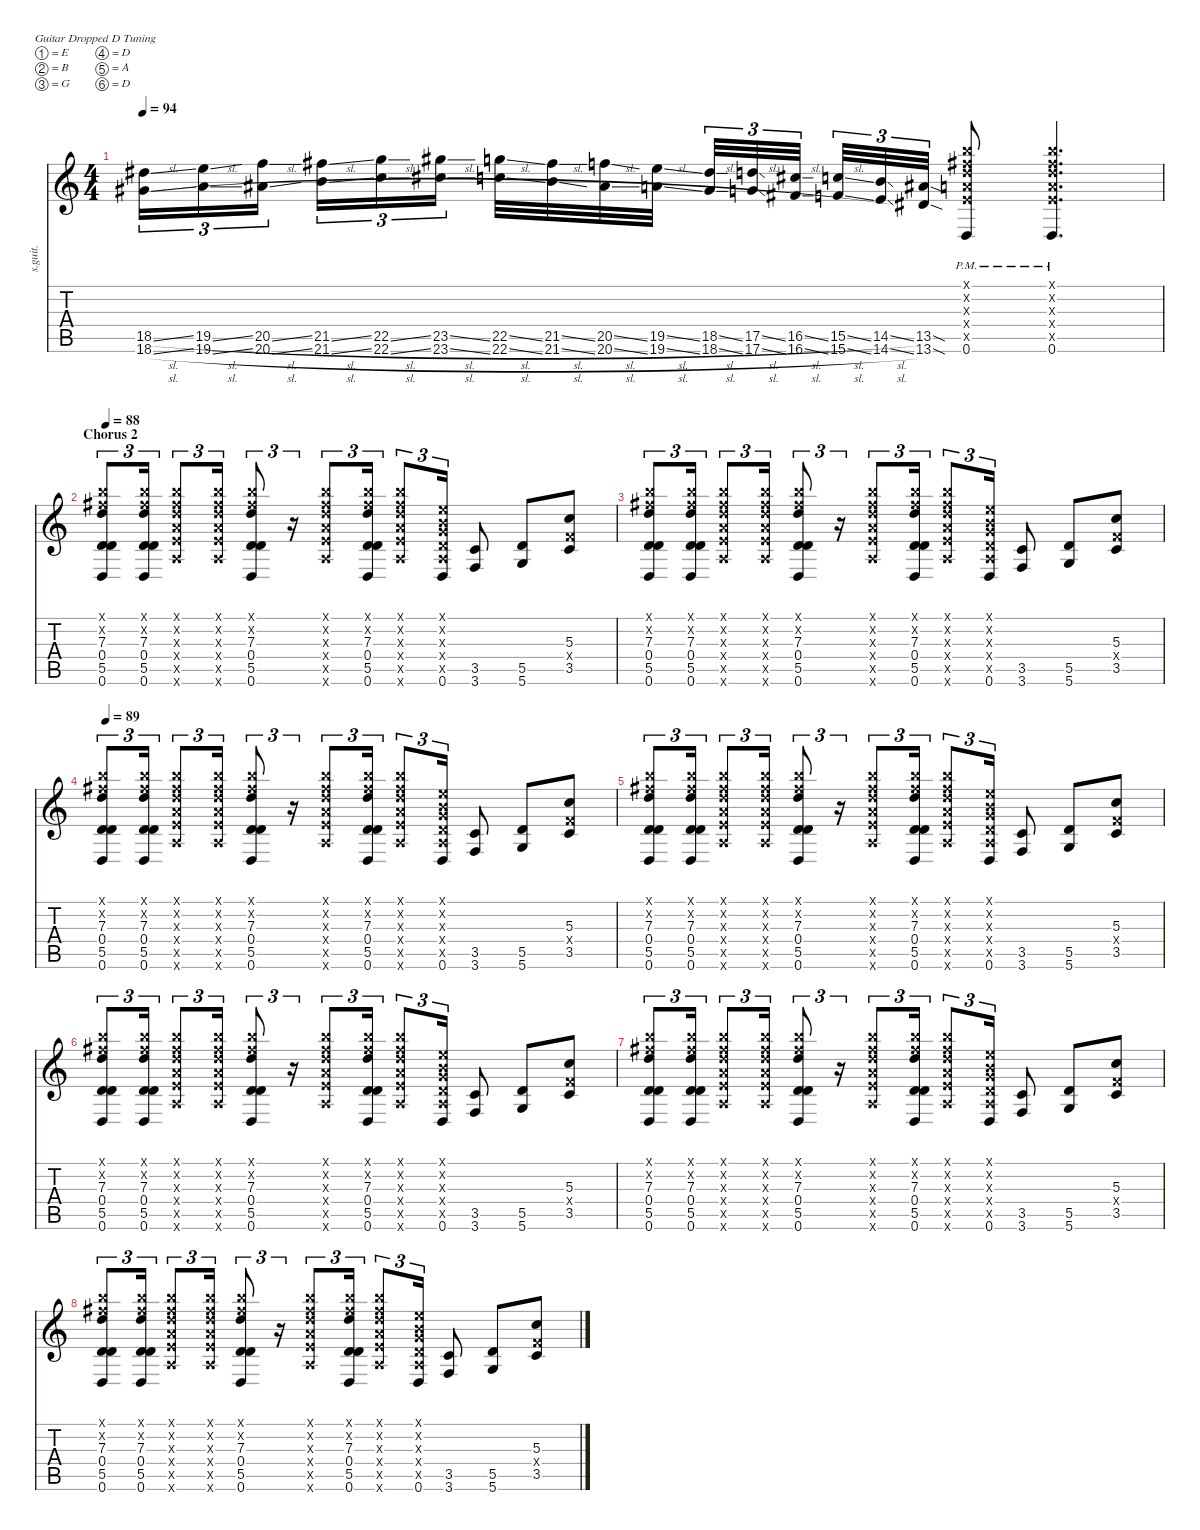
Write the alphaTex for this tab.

\defaultSystemsLayout 4
\hideDynamics
\bracketExtendMode nobrackets
\track ("Tom Morello - Guitar 2" "s.guit.") {instrument overdrivenguitar}
\staff {score tabs}
\tuning (E4 B3 G3 D3 A2 D2)
\ts (4 4)
\tempo 94
\clef g2
\ks c
(18.5{sl acc #} 18.6{sl acc #}).16{tu (3 2) lyrics (0 "") lyrics (1 "") lyrics (2 "") lyrics (3 "") lyrics (4 "") dy f} (19.5{sl} 19.6{sl}).16{tu (3 2) lyrics (0 "") lyrics (1 "") lyrics (2 "") lyrics (3 "") lyrics (4 "")} (20.5{sl} 20.6{sl acc #}).16{tu (3 2) lyrics (0 "") lyrics (1 "") lyrics (2 "") lyrics (3 "") lyrics (4 "")} (21.5{sl acc #} 21.6{sl}).16{tu (3 2) lyrics (0 "") lyrics (1 "") lyrics (2 "") lyrics (3 "") lyrics (4 "")} (22.5{sl} 22.6{sl}).16{tu (3 2) lyrics (0 "") lyrics (1 "") lyrics (2 "") lyrics (3 "") lyrics (4 "")} (23.5{sl acc #} 23.6{sl acc #}).16{tu (3 2) lyrics (0 "") lyrics (1 "") lyrics (2 "") lyrics (3 "") lyrics (4 "")} (22.5{sl} 22.6{sl}).32{lyrics (0 "") lyrics (1 "") lyrics (2 "") lyrics (3 "") lyrics (4 "")} (21.5{sl acc #} 21.6{sl}).32{lyrics (0 "") lyrics (1 "") lyrics (2 "") lyrics (3 "") lyrics (4 "")} (20.5{sl} 20.6{sl acc #}).32{lyrics (0 "") lyrics (1 "") lyrics (2 "") lyrics (3 "") lyrics (4 "")} (19.5{sl} 19.6{sl}).32{lyrics (0 "") lyrics (1 "") lyrics (2 "") lyrics (3 "") lyrics (4 "")} (18.5{sl acc #} 18.6{sl acc #}).32{tu (3 2) lyrics (0 "") lyrics (1 "") lyrics (2 "") lyrics (3 "") lyrics (4 "")} (17.5{sl} 17.6{sl}).32{tu (3 2) lyrics (0 "") lyrics (1 "") lyrics (2 "") lyrics (3 "") lyrics (4 "")} (16.5{sl acc #} 16.6{sl acc #}).32{tu (3 2) lyrics (0 "") lyrics (1 "") lyrics (2 "") lyrics (3 "") lyrics (4 "")} (15.5{sl} 15.6{sl}).32{tu (3 2) lyrics (0 "") lyrics (1 "") lyrics (2 "") lyrics (3 "") lyrics (4 "")} (14.5{sl} 14.6{sl}).32{tu (3 2) lyrics (0 "") lyrics (1 "") lyrics (2 "") lyrics (3 "") lyrics (4 "")} (13.5{sod acc #} 13.6{sod acc #}).32{tu (3 2) lyrics (0 "") lyrics (1 "") lyrics (2 "") lyrics (3 "") lyrics (4 "")} (7.1{pm x} 7.2{pm x acc #} 7.3{pm x} 7.4{pm x} 7.5{pm x} 0.6{pm}).8{lyrics (0 "") lyrics (1 "") lyrics (2 "") lyrics (3 "") lyrics (4 "")} (7.1{pm x} 7.2{pm x acc #} 7.3{pm x} 7.4{pm x} 7.5{pm x} 0.6{pm}).4{d lyrics (0 "") lyrics (1 "") lyrics (2 "") lyrics (3 "") lyrics (4 "")} |
\section ("" "Chorus 2")
\tempo 88
(7.1{x} 7.2{x acc #} 7.3 0.4 5.5 0.6).8{tu (3 2) lyrics (0 "") lyrics (1 "") lyrics (2 "") lyrics (3 "") lyrics (4 "")} (7.1{x} 7.2{x acc #} 7.3 0.4 5.5 0.6).16{tu (3 2) lyrics (0 "") lyrics (1 "") lyrics (2 "") lyrics (3 "") lyrics (4 "")} (7.1{x} 7.2{x acc #} 7.3{x} 7.4{x} 7.5{x} 7.6{x}).8{tu (3 2) lyrics (0 "") lyrics (1 "") lyrics (2 "") lyrics (3 "") lyrics (4 "")} (7.1{x} 7.2{x acc #} 7.3{x} 7.4{x} 7.5{x} 7.6{x}).16{tu (3 2) lyrics (0 "") lyrics (1 "") lyrics (2 "") lyrics (3 "") lyrics (4 "")} (7.1{x} 7.2{x acc #} 7.3 0.4 5.5 0.6).8{tu (3 2) lyrics (0 "") lyrics (1 "") lyrics (2 "") lyrics (3 "") lyrics (4 "")} r.16{tu (3 2)} (7.1{x} 7.2{x acc #} 7.3{x} 7.4{x} 7.5{x} 7.6{x}).8{tu (3 2) lyrics (0 "") lyrics (1 "") lyrics (2 "") lyrics (3 "") lyrics (4 "")} (7.1{x} 7.2{x acc #} 7.3 0.4 5.5 0.6).16{tu (3 2) lyrics (0 "") lyrics (1 "") lyrics (2 "") lyrics (3 "") lyrics (4 "")} (7.1{x} 7.2{x acc #} 7.3{x} 7.4{x} 7.5{x} 7.6{x}).8{tu (3 2) lyrics (0 "") lyrics (1 "") lyrics (2 "") lyrics (3 "") lyrics (4 "")} (0.1{x} 0.2{x} 0.3{x} 0.4{x} 0.5{x} 0.6).16{tu (3 2) lyrics (0 "") lyrics (1 "") lyrics (2 "") lyrics (3 "") lyrics (4 "")} (3.5 3.6).8{lyrics (0 "") lyrics (1 "") lyrics (2 "") lyrics (3 "") lyrics (4 "")} (5.5 5.6).8{lyrics (0 "") lyrics (1 "") lyrics (2 "") lyrics (3 "") lyrics (4 "")} (5.3 3.4{x} 3.5).8{lyrics (0 "") lyrics (1 "") lyrics (2 "") lyrics (3 "") lyrics (4 "")} |
(7.1{x} 7.2{x acc #} 7.3 0.4 5.5 0.6).8{tu (3 2) lyrics (0 "") lyrics (1 "") lyrics (2 "") lyrics (3 "") lyrics (4 "")} (7.1{x} 7.2{x acc #} 7.3 0.4 5.5 0.6).16{tu (3 2) lyrics (0 "") lyrics (1 "") lyrics (2 "") lyrics (3 "") lyrics (4 "")} (7.1{x} 7.2{x acc #} 7.3{x} 7.4{x} 7.5{x} 7.6{x}).8{tu (3 2) lyrics (0 "") lyrics (1 "") lyrics (2 "") lyrics (3 "") lyrics (4 "")} (7.1{x} 7.2{x acc #} 7.3{x} 7.4{x} 7.5{x} 7.6{x}).16{tu (3 2) lyrics (0 "") lyrics (1 "") lyrics (2 "") lyrics (3 "") lyrics (4 "")} (7.1{x} 7.2{x acc #} 7.3 0.4 5.5 0.6).8{tu (3 2) lyrics (0 "") lyrics (1 "") lyrics (2 "") lyrics (3 "") lyrics (4 "")} r.16{tu (3 2)} (7.1{x} 7.2{x acc #} 7.3{x} 7.4{x} 7.5{x} 7.6{x}).8{tu (3 2) lyrics (0 "") lyrics (1 "") lyrics (2 "") lyrics (3 "") lyrics (4 "")} (7.1{x} 7.2{x acc #} 7.3 0.4 5.5 0.6).16{tu (3 2) lyrics (0 "") lyrics (1 "") lyrics (2 "") lyrics (3 "") lyrics (4 "")} (7.1{x} 7.2{x acc #} 7.3{x} 7.4{x} 7.5{x} 7.6{x}).8{tu (3 2) lyrics (0 "") lyrics (1 "") lyrics (2 "") lyrics (3 "") lyrics (4 "")} (0.1{x} 0.2{x} 0.3{x} 0.4{x} 0.5{x} 0.6).16{tu (3 2) lyrics (0 "") lyrics (1 "") lyrics (2 "") lyrics (3 "") lyrics (4 "")} (3.5 3.6).8{lyrics (0 "") lyrics (1 "") lyrics (2 "") lyrics (3 "") lyrics (4 "")} (5.5 5.6).8{lyrics (0 "") lyrics (1 "") lyrics (2 "") lyrics (3 "") lyrics (4 "")} (5.3 3.4{x} 3.5).8{lyrics (0 "") lyrics (1 "") lyrics (2 "") lyrics (3 "") lyrics (4 "")} |
\tempo 89
(7.1{x} 7.2{x acc #} 7.3 0.4 5.5 0.6).8{tu (3 2) lyrics (0 "") lyrics (1 "") lyrics (2 "") lyrics (3 "") lyrics (4 "")} (7.1{x} 7.2{x acc #} 7.3 0.4 5.5 0.6).16{tu (3 2) lyrics (0 "") lyrics (1 "") lyrics (2 "") lyrics (3 "") lyrics (4 "")} (7.1{x} 7.2{x acc #} 7.3{x} 7.4{x} 7.5{x} 7.6{x}).8{tu (3 2) lyrics (0 "") lyrics (1 "") lyrics (2 "") lyrics (3 "") lyrics (4 "")} (7.1{x} 7.2{x acc #} 7.3{x} 7.4{x} 7.5{x} 7.6{x}).16{tu (3 2) lyrics (0 "") lyrics (1 "") lyrics (2 "") lyrics (3 "") lyrics (4 "")} (7.1{x} 7.2{x acc #} 7.3 0.4 5.5 0.6).8{tu (3 2) lyrics (0 "") lyrics (1 "") lyrics (2 "") lyrics (3 "") lyrics (4 "")} r.16{tu (3 2)} (7.1{x} 7.2{x acc #} 7.3{x} 7.4{x} 7.5{x} 7.6{x}).8{tu (3 2) lyrics (0 "") lyrics (1 "") lyrics (2 "") lyrics (3 "") lyrics (4 "")} (7.1{x} 7.2{x acc #} 7.3 0.4 5.5 0.6).16{tu (3 2) lyrics (0 "") lyrics (1 "") lyrics (2 "") lyrics (3 "") lyrics (4 "")} (7.1{x} 7.2{x acc #} 7.3{x} 7.4{x} 7.5{x} 7.6{x}).8{tu (3 2) lyrics (0 "") lyrics (1 "") lyrics (2 "") lyrics (3 "") lyrics (4 "")} (0.1{x} 0.2{x} 0.3{x} 0.4{x} 0.5{x} 0.6).16{tu (3 2) lyrics (0 "") lyrics (1 "") lyrics (2 "") lyrics (3 "") lyrics (4 "")} (3.5 3.6).8{lyrics (0 "") lyrics (1 "") lyrics (2 "") lyrics (3 "") lyrics (4 "")} (5.5 5.6).8{lyrics (0 "") lyrics (1 "") lyrics (2 "") lyrics (3 "") lyrics (4 "")} (5.3 3.4{x} 3.5).8{lyrics (0 "") lyrics (1 "") lyrics (2 "") lyrics (3 "") lyrics (4 "")} |
(7.1{x} 7.2{x acc #} 7.3 0.4 5.5 0.6).8{tu (3 2) lyrics (0 "") lyrics (1 "") lyrics (2 "") lyrics (3 "") lyrics (4 "")} (7.1{x} 7.2{x acc #} 7.3 0.4 5.5 0.6).16{tu (3 2) lyrics (0 "") lyrics (1 "") lyrics (2 "") lyrics (3 "") lyrics (4 "")} (7.1{x} 7.2{x acc #} 7.3{x} 7.4{x} 7.5{x} 7.6{x}).8{tu (3 2) lyrics (0 "") lyrics (1 "") lyrics (2 "") lyrics (3 "") lyrics (4 "")} (7.1{x} 7.2{x acc #} 7.3{x} 7.4{x} 7.5{x} 7.6{x}).16{tu (3 2) lyrics (0 "") lyrics (1 "") lyrics (2 "") lyrics (3 "") lyrics (4 "")} (7.1{x} 7.2{x acc #} 7.3 0.4 5.5 0.6).8{tu (3 2) lyrics (0 "") lyrics (1 "") lyrics (2 "") lyrics (3 "") lyrics (4 "")} r.16{tu (3 2)} (7.1{x} 7.2{x acc #} 7.3{x} 7.4{x} 7.5{x} 7.6{x}).8{tu (3 2) lyrics (0 "") lyrics (1 "") lyrics (2 "") lyrics (3 "") lyrics (4 "")} (7.1{x} 7.2{x acc #} 7.3 0.4 5.5 0.6).16{tu (3 2) lyrics (0 "") lyrics (1 "") lyrics (2 "") lyrics (3 "") lyrics (4 "")} (7.1{x} 7.2{x acc #} 7.3{x} 7.4{x} 7.5{x} 7.6{x}).8{tu (3 2) lyrics (0 "") lyrics (1 "") lyrics (2 "") lyrics (3 "") lyrics (4 "")} (0.1{x} 0.2{x} 0.3{x} 0.4{x} 0.5{x} 0.6).16{tu (3 2) lyrics (0 "") lyrics (1 "") lyrics (2 "") lyrics (3 "") lyrics (4 "")} (3.5 3.6).8{lyrics (0 "") lyrics (1 "") lyrics (2 "") lyrics (3 "") lyrics (4 "")} (5.5 5.6).8{lyrics (0 "") lyrics (1 "") lyrics (2 "") lyrics (3 "") lyrics (4 "")} (5.3 3.4{x} 3.5).8{lyrics (0 "") lyrics (1 "") lyrics (2 "") lyrics (3 "") lyrics (4 "")} |
(7.1{x} 7.2{x acc #} 7.3 0.4 5.5 0.6).8{tu (3 2) lyrics (0 "") lyrics (1 "") lyrics (2 "") lyrics (3 "") lyrics (4 "")} (7.1{x} 7.2{x acc #} 7.3 0.4 5.5 0.6).16{tu (3 2) lyrics (0 "") lyrics (1 "") lyrics (2 "") lyrics (3 "") lyrics (4 "")} (7.1{x} 7.2{x acc #} 7.3{x} 7.4{x} 7.5{x} 7.6{x}).8{tu (3 2) lyrics (0 "") lyrics (1 "") lyrics (2 "") lyrics (3 "") lyrics (4 "")} (7.1{x} 7.2{x acc #} 7.3{x} 7.4{x} 7.5{x} 7.6{x}).16{tu (3 2) lyrics (0 "") lyrics (1 "") lyrics (2 "") lyrics (3 "") lyrics (4 "")} (7.1{x} 7.2{x acc #} 7.3 0.4 5.5 0.6).8{tu (3 2) lyrics (0 "") lyrics (1 "") lyrics (2 "") lyrics (3 "") lyrics (4 "")} r.16{tu (3 2)} (7.1{x} 7.2{x acc #} 7.3{x} 7.4{x} 7.5{x} 7.6{x}).8{tu (3 2) lyrics (0 "") lyrics (1 "") lyrics (2 "") lyrics (3 "") lyrics (4 "")} (7.1{x} 7.2{x acc #} 7.3 0.4 5.5 0.6).16{tu (3 2) lyrics (0 "") lyrics (1 "") lyrics (2 "") lyrics (3 "") lyrics (4 "")} (7.1{x} 7.2{x acc #} 7.3{x} 7.4{x} 7.5{x} 7.6{x}).8{tu (3 2) lyrics (0 "") lyrics (1 "") lyrics (2 "") lyrics (3 "") lyrics (4 "")} (0.1{x} 0.2{x} 0.3{x} 0.4{x} 0.5{x} 0.6).16{tu (3 2) lyrics (0 "") lyrics (1 "") lyrics (2 "") lyrics (3 "") lyrics (4 "")} (3.5 3.6).8{lyrics (0 "") lyrics (1 "") lyrics (2 "") lyrics (3 "") lyrics (4 "")} (5.5 5.6).8{lyrics (0 "") lyrics (1 "") lyrics (2 "") lyrics (3 "") lyrics (4 "")} (5.3 3.4{x} 3.5).8{lyrics (0 "") lyrics (1 "") lyrics (2 "") lyrics (3 "") lyrics (4 "")} |
(7.1{x} 7.2{x acc #} 7.3 0.4 5.5 0.6).8{tu (3 2) lyrics (0 "") lyrics (1 "") lyrics (2 "") lyrics (3 "") lyrics (4 "")} (7.1{x} 7.2{x acc #} 7.3 0.4 5.5 0.6).16{tu (3 2) lyrics (0 "") lyrics (1 "") lyrics (2 "") lyrics (3 "") lyrics (4 "")} (7.1{x} 7.2{x acc #} 7.3{x} 7.4{x} 7.5{x} 7.6{x}).8{tu (3 2) lyrics (0 "") lyrics (1 "") lyrics (2 "") lyrics (3 "") lyrics (4 "")} (7.1{x} 7.2{x acc #} 7.3{x} 7.4{x} 7.5{x} 7.6{x}).16{tu (3 2) lyrics (0 "") lyrics (1 "") lyrics (2 "") lyrics (3 "") lyrics (4 "")} (7.1{x} 7.2{x acc #} 7.3 0.4 5.5 0.6).8{tu (3 2) lyrics (0 "") lyrics (1 "") lyrics (2 "") lyrics (3 "") lyrics (4 "")} r.16{tu (3 2)} (7.1{x} 7.2{x acc #} 7.3{x} 7.4{x} 7.5{x} 7.6{x}).8{tu (3 2) lyrics (0 "") lyrics (1 "") lyrics (2 "") lyrics (3 "") lyrics (4 "")} (7.1{x} 7.2{x acc #} 7.3 0.4 5.5 0.6).16{tu (3 2) lyrics (0 "") lyrics (1 "") lyrics (2 "") lyrics (3 "") lyrics (4 "")} (7.1{x} 7.2{x acc #} 7.3{x} 7.4{x} 7.5{x} 7.6{x}).8{tu (3 2) lyrics (0 "") lyrics (1 "") lyrics (2 "") lyrics (3 "") lyrics (4 "")} (0.1{x} 0.2{x} 0.3{x} 0.4{x} 0.5{x} 0.6).16{tu (3 2) lyrics (0 "") lyrics (1 "") lyrics (2 "") lyrics (3 "") lyrics (4 "")} (3.5 3.6).8{lyrics (0 "") lyrics (1 "") lyrics (2 "") lyrics (3 "") lyrics (4 "")} (5.5 5.6).8{lyrics (0 "") lyrics (1 "") lyrics (2 "") lyrics (3 "") lyrics (4 "")} (5.3 3.4{x} 3.5).8{lyrics (0 "") lyrics (1 "") lyrics (2 "") lyrics (3 "") lyrics (4 "")} |
(7.1{x} 7.2{x acc #} 7.3 0.4 5.5 0.6).8{tu (3 2) lyrics (0 "") lyrics (1 "") lyrics (2 "") lyrics (3 "") lyrics (4 "")} (7.1{x} 7.2{x acc #} 7.3 0.4 5.5 0.6).16{tu (3 2) lyrics (0 "") lyrics (1 "") lyrics (2 "") lyrics (3 "") lyrics (4 "")} (7.1{x} 7.2{x acc #} 7.3{x} 7.4{x} 7.5{x} 7.6{x}).8{tu (3 2) lyrics (0 "") lyrics (1 "") lyrics (2 "") lyrics (3 "") lyrics (4 "")} (7.1{x} 7.2{x acc #} 7.3{x} 7.4{x} 7.5{x} 7.6{x}).16{tu (3 2) lyrics (0 "") lyrics (1 "") lyrics (2 "") lyrics (3 "") lyrics (4 "")} (7.1{x} 7.2{x acc #} 7.3 0.4 5.5 0.6).8{tu (3 2) lyrics (0 "") lyrics (1 "") lyrics (2 "") lyrics (3 "") lyrics (4 "")} r.16{tu (3 2)} (7.1{x} 7.2{x acc #} 7.3{x} 7.4{x} 7.5{x} 7.6{x}).8{tu (3 2) lyrics (0 "") lyrics (1 "") lyrics (2 "") lyrics (3 "") lyrics (4 "")} (7.1{x} 7.2{x acc #} 7.3 0.4 5.5 0.6).16{tu (3 2) lyrics (0 "") lyrics (1 "") lyrics (2 "") lyrics (3 "") lyrics (4 "")} (7.1{x} 7.2{x acc #} 7.3{x} 7.4{x} 7.5{x} 7.6{x}).8{tu (3 2) lyrics (0 "") lyrics (1 "") lyrics (2 "") lyrics (3 "") lyrics (4 "")} (0.1{x} 0.2{x} 0.3{x} 0.4{x} 0.5{x} 0.6).16{tu (3 2) lyrics (0 "") lyrics (1 "") lyrics (2 "") lyrics (3 "") lyrics (4 "")} (3.5 3.6).8{lyrics (0 "") lyrics (1 "") lyrics (2 "") lyrics (3 "") lyrics (4 "")} (5.5 5.6).8{lyrics (0 "") lyrics (1 "") lyrics (2 "") lyrics (3 "") lyrics (4 "")} (5.3 3.4{x} 3.5).8{lyrics (0 "") lyrics (1 "") lyrics (2 "") lyrics (3 "") lyrics (4 "")}
